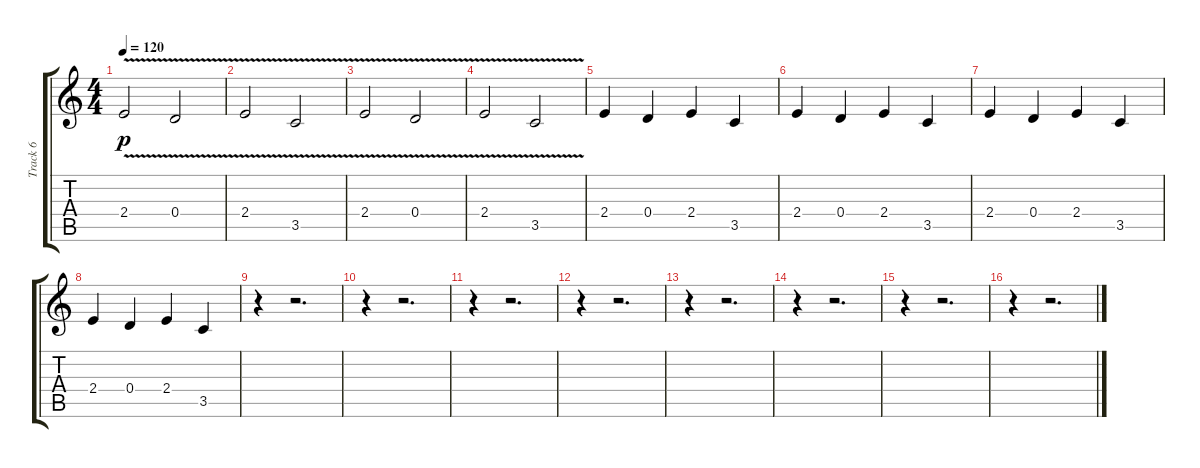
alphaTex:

\track ("Track 6" "Track 6") {instrument distortionguitar}
\staff {score tabs}
\tuning (E4 B3 G3 D3 A2 E2) {hide}
\ts (4 4)
\tempo 120
\clef g2
\ks c
2.4{v}.2{dy p} 0.4{v}.2 |
2.4{v}.2 3.5{v}.2 |
2.4{v}.2 0.4{v}.2 |
2.4{v}.2 3.5{v}.2 |
2.4.4 0.4.4 2.4.4 3.5.4 |
2.4.4 0.4.4 2.4.4 3.5.4 |
2.4.4 0.4.4 2.4.4 3.5.4 |
2.4.4 0.4.4 2.4.4 3.5.4 |
r.4 r.2{d} |
r.4 r.2{d} |
r.4 r.2{d} |
r.4 r.2{d} |
r.4 r.2{d} |
r.4 r.2{d} |
r.4 r.2{d} |
r.4 r.2{d}
